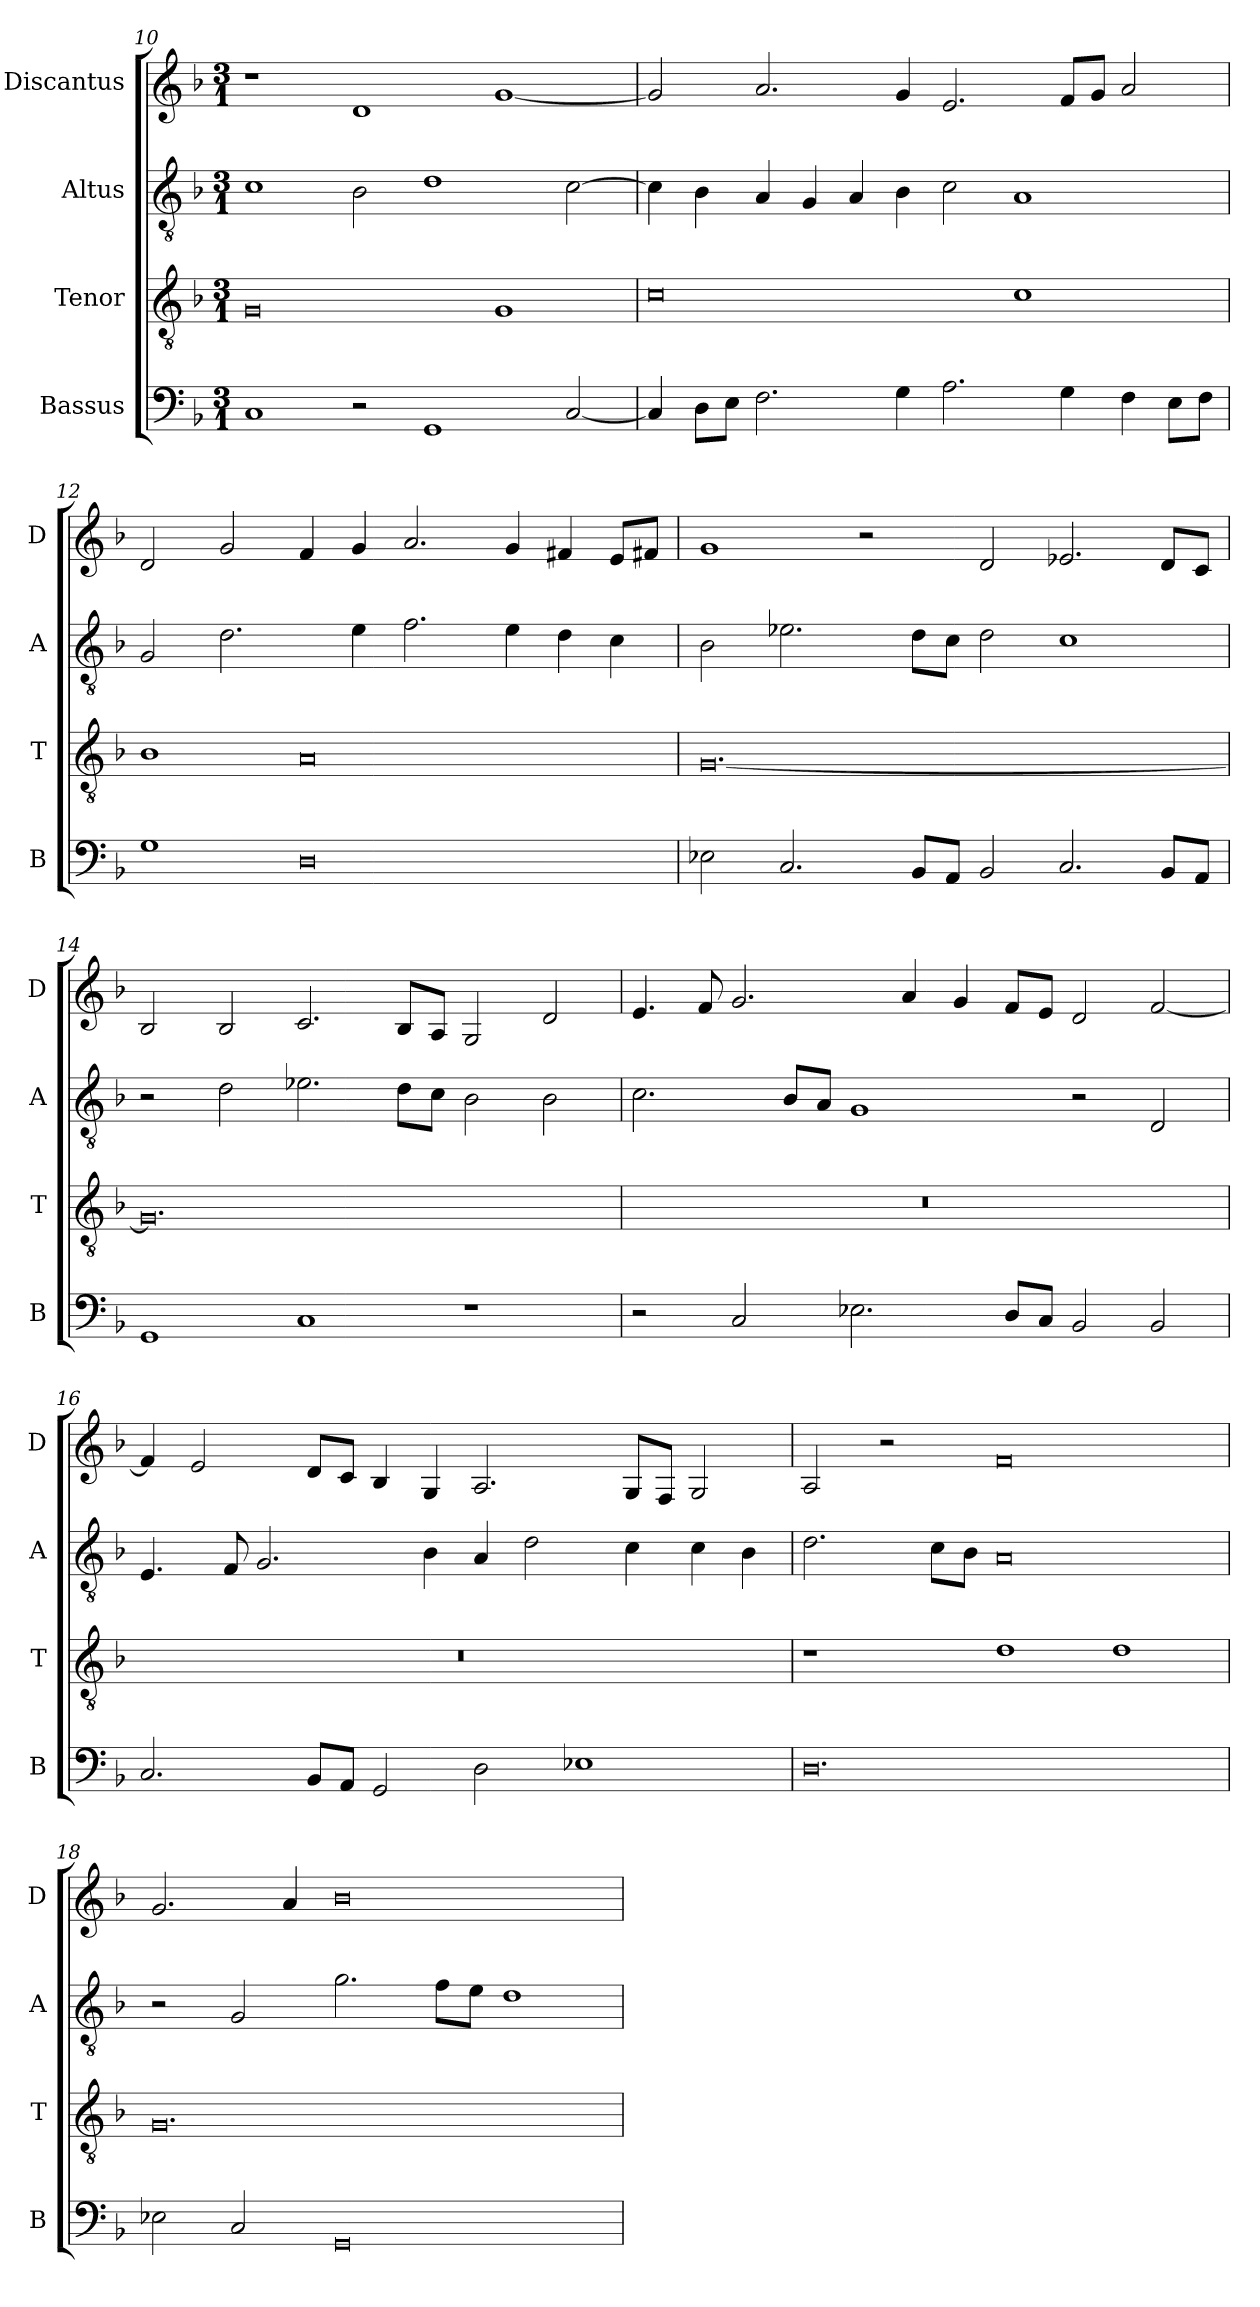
**kern	**kern	**kern	**kern
*part4	*part3	*part2	*part1
*staff4	*staff3	*staff2	*staff1
*I"Bassus	*I"Tenor	*I"Altus	*I"Discantus
*I'B	*I'T	*I'A	*I'D
*clefF4	*clefGv2	*clefGv2	*clefG2
*k[b-]	*k[b-]	*k[b-]	*k[b-]
*M3/1	*M3/1	*M3/1	*M3/1
=10	=10	=10	=10
1C	0G	1c	1r
2r	.	2B-\	1d
1GG	.	1d	.
.	1G	.	[1g
[2C/	.	[2c\	.
=11	=11	=11	=11
4C/]	0c	4c\]	2g/]
8D\L	.	4B-\	.
8E\J	.	.	.
2.F\	.	4A/	2.a/
.	.	4G/	.
.	.	4A/	.
4G\	.	4B-\	4g/
2.A\	.	2c\	2.e/
.	1c	1A	.
4G\	.	.	8f/L
.	.	.	8g/J
4F\	.	.	2a/
8E\L	.	.	.
8F\J	.	.	.
=12	=12	=12	=12
1G	1B-	2G/	2d/
.	.	2.d\	2g/
0D	0A	.	4f/
.	.	4e\	4g/
.	.	2.f\	2.a/
.	.	4e\	4g/
.	.	4d\	4f#X/
.	.	4c\	8e/L
.	.	.	8f#X/J
=13	=13	=13	=13
2E-X\	[0.G	2B-\	1g
2.C/	.	2.e-X\	.
.	.	.	2r
8BB-/L	.	8d\L	.
8AA/J	.	8c\J	.
2BB-/	.	2d\	2d/
2.C/	.	1c	2.e-X/
8BB-/L	.	.	8d/L
8AA/J	.	.	8c/J
=14	=14	=14	=14
1GG	0.G]	2r	2B-/
.	.	2d\	2B-/
1C	.	2.e-X\	2.c/
.	.	8d\L	8B-/L
.	.	8c\J	8A/J
1r	.	2B-\	2G/
.	.	2B-\	2d/
=15	=15	=15	=15
2r	0.r	2.c\	4.e/
.	.	.	8f/
2C/	.	.	2.g/
.	.	8B-/L	.
.	.	8A/J	.
2.E-X\	.	1G	.
.	.	.	4a/
.	.	.	4g/
8D/L	.	.	8f/L
8C/J	.	.	8e/J
2BB-/	.	2r	2d/
2BB-/	.	2D/	[2f/
=16	=16	=16	=16
2.C/	0.r	4.E/	4f/]
.	.	.	2e/
.	.	8F/	.
.	.	2.G/	.
8BB-/L	.	.	8d/L
8AA/J	.	.	8c/J
2GG/	.	.	4B-/
.	.	4B-\	4G/
2D\	.	4A/	2.A/
.	.	2d\	.
1E-X	.	.	.
.	.	4c\	8G/L
.	.	.	8F/J
.	.	4c\	2G/
.	.	4B-\	.
=17	=17	=17	=17
0.D	1r	2.d\	2A/
.	.	.	2r
.	.	8c\L	.
.	.	8B-\J	.
.	1d	0A	0f
.	1d	.	.
=18	=18	=18	=18
2E-X\	0.G	2r	2.g/
2C/	.	2G/	.
.	.	.	4a/
0GG	.	2.g\	0b-
.	.	8f\L	.
.	.	8e\J	.
.	.	1d	.
=	=	=	=
*-	*-	*-	*-
